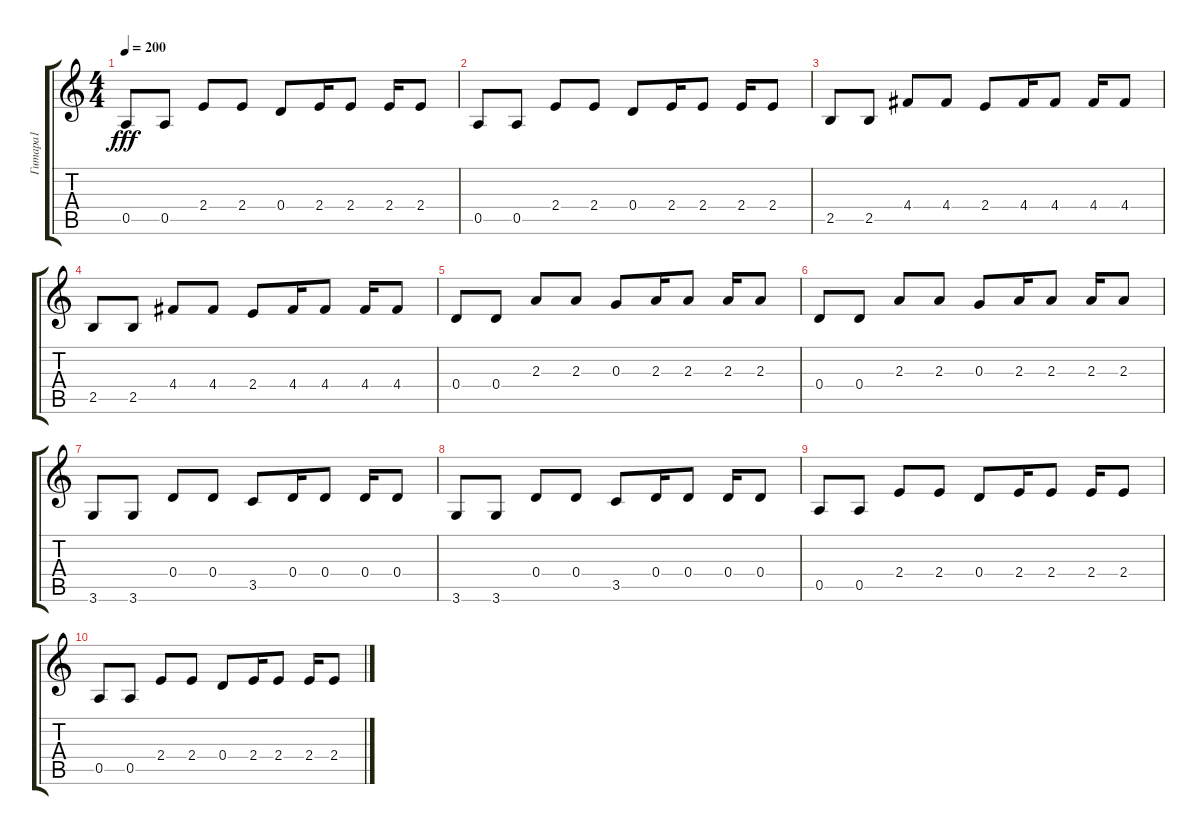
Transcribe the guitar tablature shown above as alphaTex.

\track ("Гитара1" "Гитара1") {instrument distortionguitar}
\staff {score tabs}
\tuning (E4 B3 G3 D3 A2 E2) {hide}
\ts (4 4)
\tempo 200
\clef g2
\ks c
0.5.8{dy fff} 0.5.8 2.4.8 2.4.8 0.4.8 2.4.16 2.4.8 2.4.16 2.4.8 |
0.5.8 0.5.8 2.4.8 2.4.8 0.4.8 2.4.16 2.4.8 2.4.16 2.4.8 |
2.5.8 2.5.8 4.4.8 4.4.8 2.4.8 4.4.16 4.4.8 4.4.16 4.4.8 |
2.5.8 2.5.8 4.4.8 4.4.8 2.4.8 4.4.16 4.4.8 4.4.16 4.4.8 |
0.4.8 0.4.8 2.3.8 2.3.8 0.3.8 2.3.16 2.3.8 2.3.16 2.3.8 |
0.4.8 0.4.8 2.3.8 2.3.8 0.3.8 2.3.16 2.3.8 2.3.16 2.3.8 |
3.6.8 3.6.8 0.4.8 0.4.8 3.5.8 0.4.16 0.4.8 0.4.16 0.4.8 |
3.6.8 3.6.8 0.4.8 0.4.8 3.5.8 0.4.16 0.4.8 0.4.16 0.4.8 |
0.5.8 0.5.8 2.4.8 2.4.8 0.4.8 2.4.16 2.4.8 2.4.16 2.4.8 |
0.5.8 0.5.8 2.4.8 2.4.8 0.4.8 2.4.16 2.4.8 2.4.16 2.4.8
